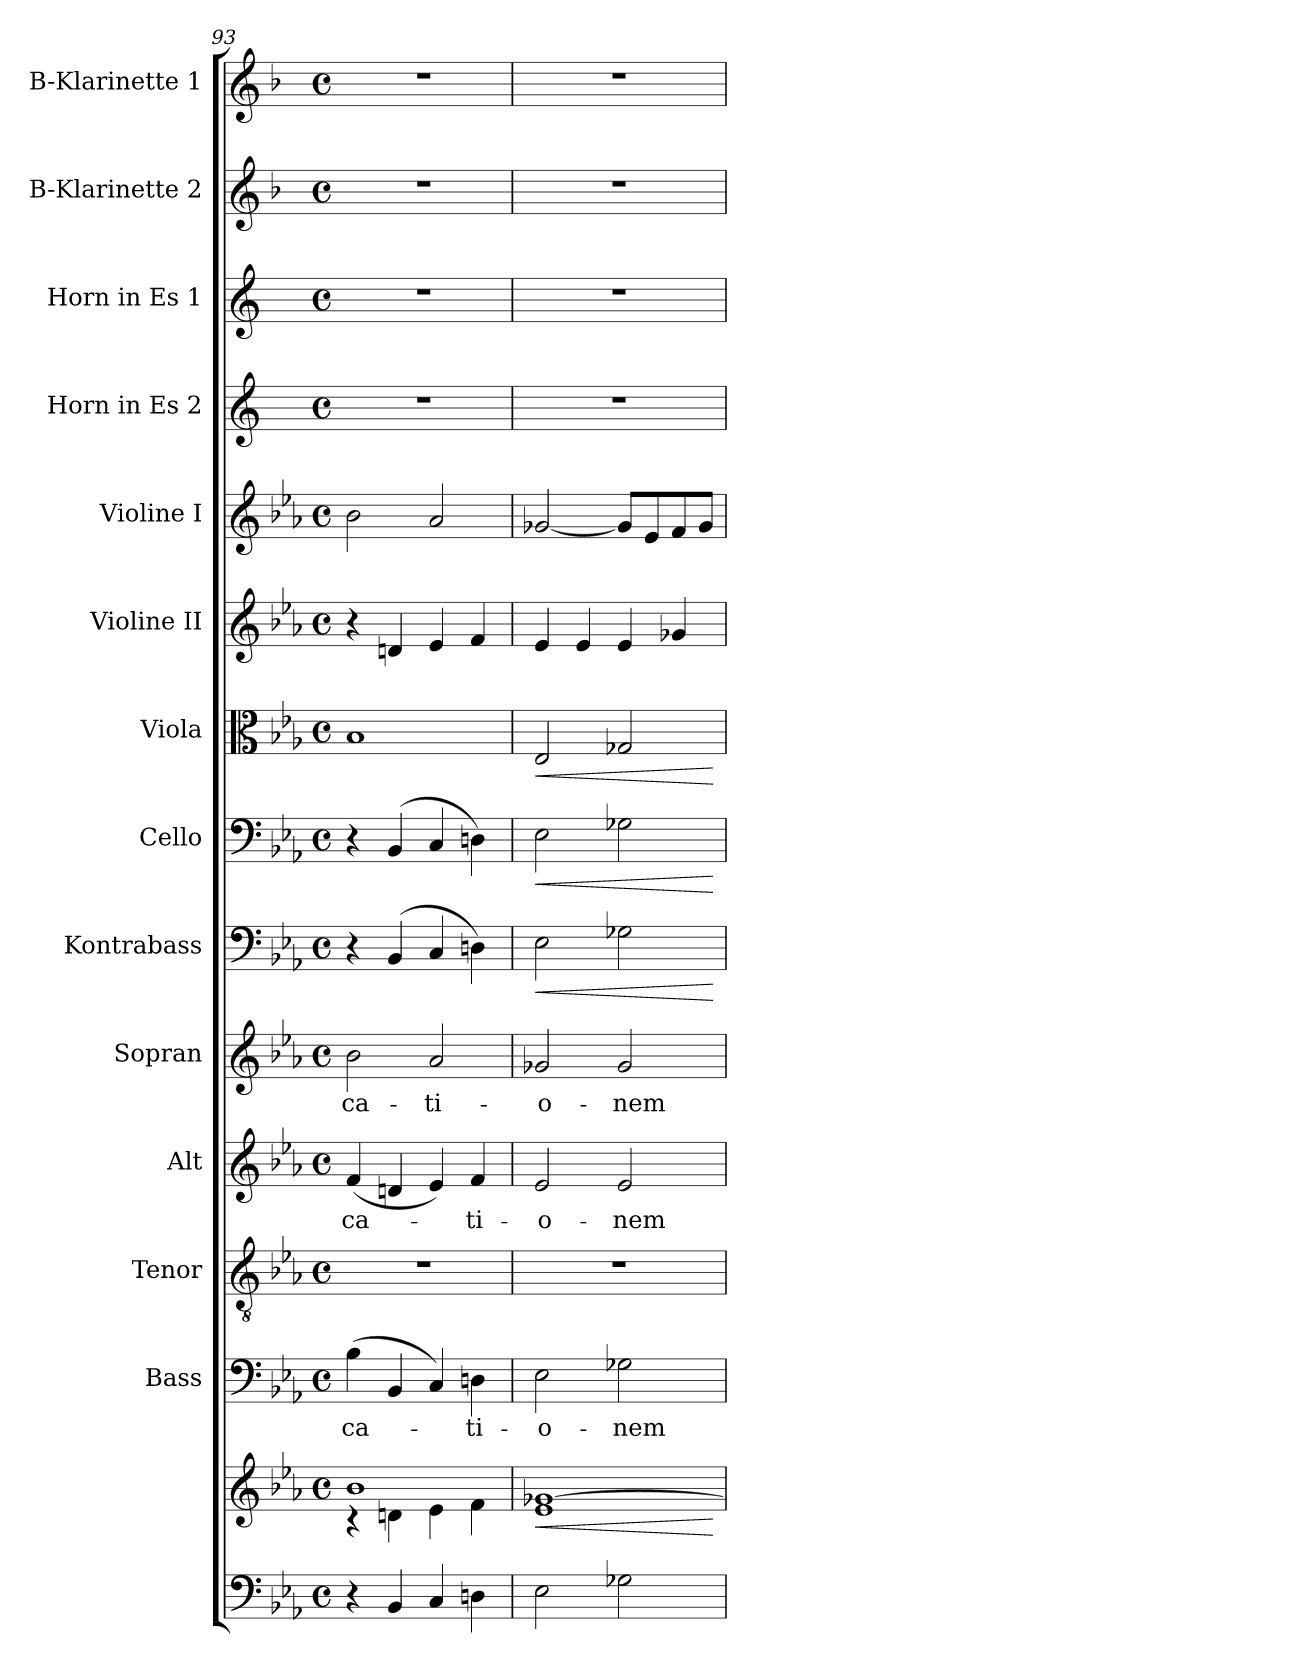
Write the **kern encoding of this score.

**kern	**kern	**dynam	**kern	**text	**kern	**kern	**text	**kern	**text	**kern	**dynam	**kern	**dynam	**kern	**dynam	**kern	**kern	**kern	**kern	**kern	**kern
*part14	*part14	*part14	*part13	*part13	*part12	*part11	*part11	*part10	*part10	*part9	*part9	*part8	*part8	*part7	*part7	*part6	*part5	*part4	*part3	*part2	*part1
*staff15	*staff14	*staff14/15	*staff13	*staff13	*staff12	*staff11	*staff11	*staff10	*staff10	*staff9	*staff9	*staff8	*staff8	*staff7	*staff7	*staff6	*staff5	*staff4	*staff3	*staff2	*staff1
*	*	*	*I"Bass	*	*I"Tenor	*I"Alt	*	*I"Sopran	*	*I"Kontrabass	*	*I"Cello	*	*I"Viola	*	*I"Violine II	*I"Violine I	*I"Horn in Es 2	*I"Horn in Es 1	*I"B-Klarinette 2	*I"B-Klarinette 1
*	*	*	*I'B.	*	*I'T.	*I'A.	*	*I'S.	*	*I'Kb.	*	*	*	*I'Vla.	*	*I'Vl. II	*I'Vl. I	*I'Hrn. 2	*I'Hrn. 1	*I'Kl. 2	*I'Kl. 1
*clefF4	*clefG2	*	*clefF4	*	*clefGv2	*clefG2	*	*clefG2	*	*clefF4	*	*clefF4	*	*clefC3	*	*clefG2	*clefG2	*clefG2	*clefG2	*clefG2	*clefG2
*	*	*	*	*	*	*	*	*	*	*ITrd7c12	*	*	*	*	*	*	*	*ITrd5c9	*ITrd5c9	*ITrd1c2	*ITrd1c2
*k[b-e-a-]	*k[b-e-a-]	*	*k[b-e-a-]	*	*k[b-e-a-]	*k[b-e-a-]	*	*k[b-e-a-]	*	*k[b-e-a-]	*	*k[b-e-a-]	*	*k[b-e-a-]	*	*k[b-e-a-]	*k[b-e-a-]	*k[b-e-a-]	*k[b-e-a-]	*k[b-e-a-]	*k[b-e-a-]
*E-:	*E-:	*	*E-:	*	*E-:	*E-:	*	*E-:	*	*E-:	*	*E-:	*	*E-:	*	*E-:	*E-:	*E-:	*E-:	*E-:	*E-:
*M4/4	*M4/4	*	*M4/4	*	*M4/4	*M4/4	*	*M4/4	*	*M4/4	*	*M4/4	*	*M4/4	*	*M4/4	*M4/4	*M4/4	*M4/4	*M4/4	*M4/4
*met(c)	*met(c)	*	*met(c)	*	*met(c)	*met(c)	*	*met(c)	*	*met(c)	*	*met(c)	*	*met(c)	*	*met(c)	*met(c)	*met(c)	*met(c)	*met(c)	*met(c)
=93	=93	=93	=93	=93	=93	=93	=93	=93	=93	=93	=93	=93	=93	=93	=93	=93	=93	=93	=93	=93	=93
*	*^	*	*	*	*	*	*	*	*	*	*	*	*	*	*	*	*	*	*	*	*
!	!	!	!	!	!LO:LY:b	!	!	!LO:LY:b	!	!LO:LY:b	!	!	!	!	!	!	!	!	!	!	!	!
4r	1b-	4rc	.	(>4B-\	-ca-	1r	(<4f/	-ca-	2b-\	-ca-	4r	.	4r	.	1B-	.	4r	2b-\	1r	1r	1r	1r
4BB-/	.	4dn\	.	4BB-/	.	.	4dn/	.	.	.	(4BBB-/	.	(4BB-/	.	.	.	4dn/	.	.	.	.	.
!	!	!	!	!	!	!	!	!	!	!LO:LY:b	!	!	!	!	!	!	!	!	!	!	!	!
4C/	.	4e-\	.	4C/)	.	.	4e-/)	.	2a-/	-ti-	4CC/	.	4C/	.	.	.	4e-/	2a-/	.	.	.	.
!	!	!	!	!	!LO:LY:b	!	!	!LO:LY:b	!	!	!	!	!	!	!	!	!	!	!	!	!	!
4Dn\	.	4f\	.	4Dn\	-ti-	.	4f/	-ti-	.	.	4DDn\)	.	4Dn\)	.	.	.	4f/	.	.	.	.	.
=94	=94	=94	=94	=94	=94	=94	=94	=94	=94	=94	=94	=94	=94	=94	=94	=94	=94	=94	=94	=94	=94	=94
!	!	!	!LO:HP:b	!	!LO:LY:b	!	!	!LO:LY:b	!	!LO:LY:b	!	!LO:HP:b	!	!LO:HP:b	!	!LO:HP:b	!	!	!	!	!	!
2E-\	[>1g-X	1e-	<	2E-\	-o-	1r	2e-/	-o-	2g-X/	-o-	2EE-\	<	2E-\	<	2E-/	<	4e-/	[2g-X/	1r	1r	1r	1r
.	.	.	.	.	.	.	.	.	.	.	.	.	.	.	.	.	4e-/	.	.	.	.	.
!	!	!	!	!	!LO:LY:b	!	!	!LO:LY:b	!	!LO:LY:b	!	!	!	!	!	!	!	!	!	!	!	!
2G-X\	.	.	.	2G-X\	-nem	.	2e-/	-nem	2g-/	-nem	2GG-X\	.	2G-X\	.	2G-X/	.	4e-/	8g-/L]	.	.	.	.
.	.	.	.	.	.	.	.	.	.	.	.	.	.	.	.	.	.	8e-/	.	.	.	.
.	.	.	.	.	.	.	.	.	.	.	.	.	.	.	.	.	4g-X/	8f/	.	.	.	.
.	.	.	.	.	.	.	.	.	.	.	.	.	.	.	.	.	.	8g-/J	.	.	.	.
*	*v	*v	*	*	*	*	*	*	*	*	*	*	*	*	*	*	*	*	*	*	*	*
.	.	[	.	.	.	.	.	.	.	.	[	.	[	.	[	.	.	.	.	.	.
=	=	=	=	=	=	=	=	=	=	=	=	=	=	=	=	=	=	=	=	=	=
*-	*-	*-	*-	*-	*-	*-	*-	*-	*-	*-	*-	*-	*-	*-	*-	*-	*-	*-	*-	*-	*-
